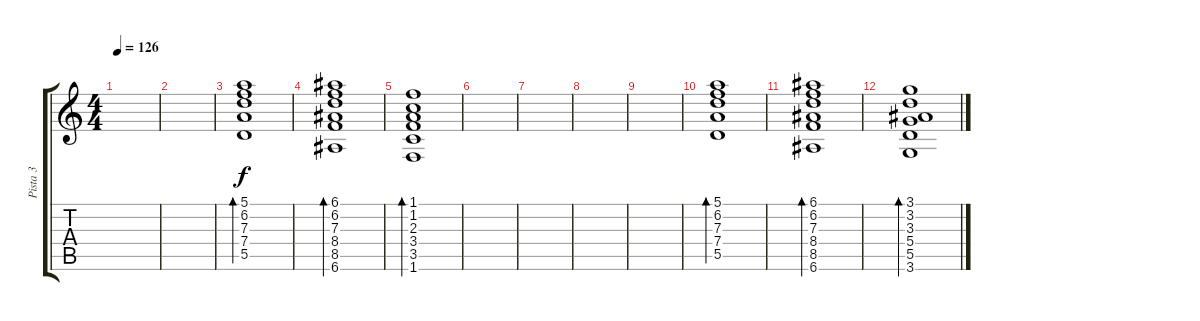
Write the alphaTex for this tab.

\track ("Pista 3" "Pista 3") {instrument distortionguitar}
\staff {score tabs}
\tuning (E4 B3 G3 D3 A2 E2) {hide}
\ts (4 4)
\tempo 126
\clef g2
\ks c
|
|
(5.1 6.2 7.3 7.4 5.5).1{bd 60} |
(6.1 6.2 7.3 8.4 8.5 6.6).1{bd 60} |
(1.1 1.2 2.3 3.4 3.5 1.6).1{bd 120} |
|
|
|
|
(5.1 6.2 7.3 7.4 5.5).1{bd 60} |
(6.1 6.2 7.3 8.4 8.5 6.6).1{bd 60} |
(3.1 3.2 3.3 5.4 5.5 3.6).1{bd 60}
